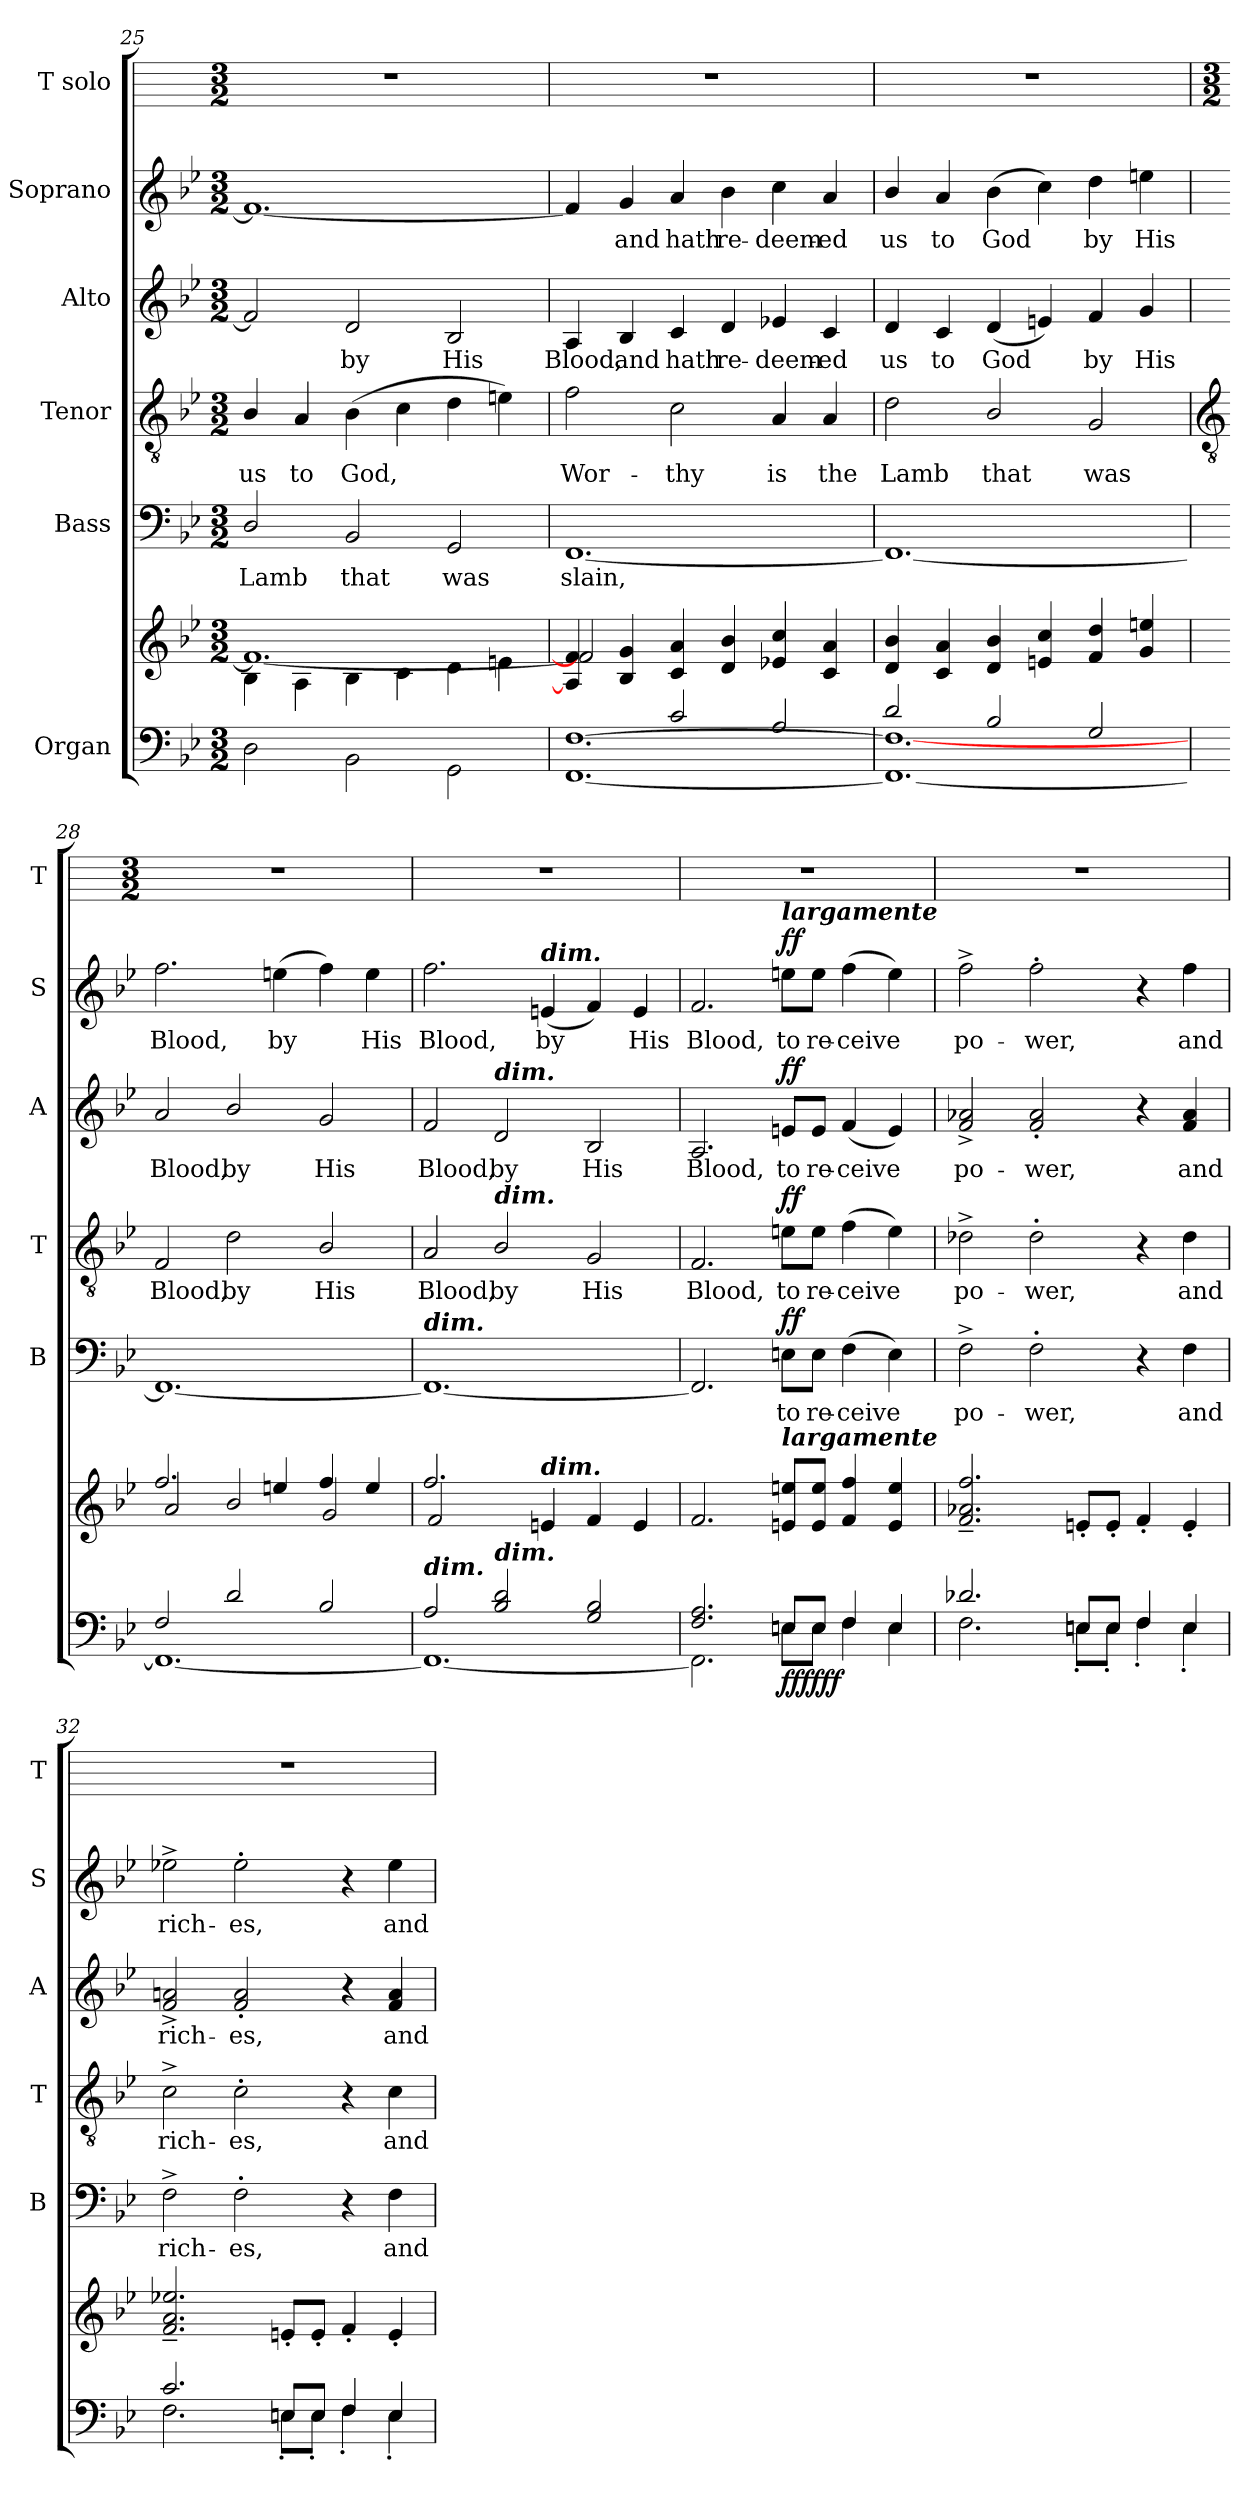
**kern	**kern	**dynam	**kern	**text	**dynam	**kern	**text	**dynam	**kern	**text	**dynam	**kern	**text	**dynam	**kern
*part6	*part6	*part6	*part5	*part5	*part5	*part4	*part4	*part4	*part3	*part3	*part3	*part2	*part2	*part2	*part1
*staff7	*staff6	*staff6/7	*staff5	*staff5	*staff5	*staff4	*staff4	*staff4	*staff3	*staff3	*staff3	*staff2	*staff2	*staff2	*staff1
*I"Organ	*	*	*I"Bass	*	*	*I"Tenor	*	*	*I"Alto	*	*	*I"Soprano	*	*	*I"T solo
*	*	*	*I'B	*	*	*I'T	*	*	*I'A	*	*	*I'S	*	*	*I'T
*clefF4	*clefG2	*	*clefF4	*	*	*clefGv2	*	*	*clefG2	*	*	*clefG2	*	*	*
*k[b-e-]	*k[b-e-]	*	*k[b-e-]	*	*	*k[b-e-]	*	*	*k[b-e-]	*	*	*k[b-e-]	*	*	*
*B-:	*B-:	*	*B-:	*	*	*B-:	*	*	*B-:	*	*	*B-:	*	*	*
*M3/2	*M3/2	*	*M3/2	*	*	*M3/2	*	*	*M3/2	*	*	*M3/2	*	*	*M3/2
=25	=25	=25	=25	=25	=25	=25	=25	=25	=25	=25	=25	=25	=25	=25	=25
*	*^	*	*	*	*	*	*	*	*	*	*	*	*	*	*
*	*	*^	*	*	*	*	*	*	*	*	*	*	*	*	*	*
!	!	!	!	!	!	!LO:LY:b	!	!	!LO:LY:b	!	!	!	!	!	!	!	!
2D\	1.ryy	1.f/_	4B-\	.	2D/	Lamb	.	4B-/	us	.	2f]	.	.	1.f_	.	.	1.r
!	!	!	!	!	!	!	!	!	!LO:LY:b	!	!	!	!	!	!	!	!
.	.	.	4A\	.	.	.	.	4A	to	.	.	.	.	.	.	.	.
!	!	!	!	!	!	!LO:LY:b	!	!	!LO:LY:b	!	!	!LO:LY:b	!	!	!	!	!
2BB-\	.	.	4B-\	.	2BB-	that	.	(>4B-	God,	.	2d	by	.	.	.	.	.
.	.	.	4c\	.	.	.	.	4c	.	.	.	.	.	.	.	.	.
!	!	!	!	!	!	!LO:LY:b	!	!	!	!	!	!LO:LY:b	!	!	!	!	!
2GG\	.	.	4d\	.	2GG	was	.	4d	.	.	2B-	His	.	.	.	.	.
.	.	.	4en\	.	.	.	.	4en)	.	.	.	.	.	.	.	.	.
=26	=26	=26	=26	=26	=26	=26	=26	=26	=26	=26	=26	=26	=26	=26	=26	=26	=26
*^	*	*	*	*	*	*	*	*	*	*	*	*	*	*	*	*	*
!	!	!	!	!	!	!	!LO:LY:b	!	!	!LO:LY:b	!	!	!LO:LY:b	!	!	!	!	!
*	*	*	*v	*v	*	*	*	*	*	*	*	*	*	*	*	*	*	*
2ryy	[1.FF\ [1.F\	4A/] 4f/]	2f/]	.	[1.FF	slain,	.	2f	Wor-	.	4A	Blood,	.	4f]	.	.	1.r
!	!	!	!	!	!	!	!	!	!	!	!	!LO:LY:b	!	!	!LO:LY:b	!	!
.	.	4B-/ 4g/	.	.	.	.	.	.	.	.	4B-	and	.	4g	and	.	.
!	!	!	!	!	!	!	!	!	!LO:LY:b	!	!	!LO:LY:b	!	!	!LO:LY:b	!	!
2c/	.	4c/ 4a/	1ryy	.	.	.	.	2c	-thy	.	4c	hath	.	4a	hath	.	.
!	!	!	!	!	!	!	!	!	!	!	!	!LO:LY:b	!	!	!LO:LY:b	!	!
.	.	4d/ 4b-/	.	.	.	.	.	.	.	.	4d	re-	.	4b-	re-	.	.
!	!	!	!	!	!	!	!	!	!LO:LY:b	!	!	!LO:LY:b	!	!	!LO:LY:b	!	!
2A/	.	4e-X/ 4cc/	.	.	.	.	.	4A	is	.	4e-X	-deem-	.	4cc	-deem-	.	.
!	!	!	!	!	!	!	!	!	!LO:LY:b	!	!	!LO:LY:b	!	!	!LO:LY:b	!	!
.	.	4c/ 4a/	.	.	.	.	.	4A	the	.	4c	-ed	.	4a	-ed	.	.
=27	=27	=27	=27	=27	=27	=27	=27	=27	=27	=27	=27	=27	=27	=27	=27	=27	=27
!	!	!	!	!	!	!	!	!	!LO:LY:b	!	!	!LO:LY:b	!	!	!LO:LY:b	!	!
2d/	1.FF\_ 1.F\_	4d/ 4b-/	1.ryy	.	1.FF_	.	.	2d	Lamb	.	4d/	us	.	4b-/	us	.	1.r
!	!	!	!	!	!	!	!	!	!	!	!	!LO:LY:b	!	!	!LO:LY:b	!	!
.	.	4c/ 4a/	.	.	.	.	.	.	.	.	4c	to	.	4a	to	.	.
!	!	!	!	!	!	!	!	!	!LO:LY:b	!	!	!LO:LY:b	!	!	!LO:LY:b	!	!
2B-/	.	4d/ 4b-/	.	.	.	.	.	2B-/	that	.	(<4d	God	.	(>4b-	God	.	.
.	.	4en/ 4cc/	.	.	.	.	.	.	.	.	4en)	.	.	4cc)	.	.	.
!	!	!	!	!	!	!	!	!	!LO:LY:b	!	!	!LO:LY:b	!	!	!LO:LY:b	!	!
2G/	.	4f/ 4dd/	.	.	.	.	.	2G	was	.	4f	by	.	4dd	by	.	.
!	!	!	!	!	!	!	!	!	!	!	!	!LO:LY:b	!	!	!LO:LY:b	!	!
.	.	4g/ 4een/	.	.	.	.	.	.	.	.	4g	His	.	4een	His	.	.
!!LO:LB:g=z
=28	=28	=28	=28	=28	=28	=28	=28	=28	=28	=28	=28	=28	=28	=28	=28	=28	=28
*	*	*	*	*	*	*	*	*clefGv2	*	*	*	*	*	*	*	*	*
*	*	*	*	*	*	*	*	*	*	*	*	*	*	*	*	*	*M3/2
!	!	!	!	!	!	!	!	!	!LO:LY:b	!	!	!LO:LY:b	!	!	!LO:LY:b	!	!
2F/	1.FF\_	2.ff/	2a/	.	1.FF_	.	.	2F	Blood,	.	2a	Blood,	.	2.ff	Blood,	.	1.r
!	!	!	!	!	!	!	!	!	!LO:LY:b	!	!	!LO:LY:b	!	!	!	!	!
2d/	.	.	2b-/	.	.	.	.	2d\	by	.	2b-/	by	.	.	.	.	.
!	!	!	!	!	!	!	!	!	!	!	!	!	!	!	!LO:LY:b	!	!
.	.	4een/	.	.	.	.	.	.	.	.	.	.	.	(>4een	by	.	.
!	!	!	!	!	!	!	!	!	!LO:LY:b	!	!	!LO:LY:b	!	!	!	!	!
2B-/	.	4ff/	2g/	.	.	.	.	2B-/	His	.	2g	His	.	4ff)	.	.	.
!	!	!	!	!	!	!	!	!	!	!	!	!	!	!	!LO:LY:b	!	!
.	.	4ee/	.	.	.	.	.	.	.	.	.	.	.	4ee	His	.	.
=29	=29	=29	=29	=29	=29	=29	=29	=29	=29	=29	=29	=29	=29	=29	=29	=29	=29
!	!	!	!	!	!LO:TX:a:Bi:t=dim.	!	!	!	!	!	!	!	!	!	!	!	!
!LO:TX:a:Bi:t=dim.	!	!	!	!	!	!	!	!	!	!	!	!	!	!	!	!	!
!	!	!	!	!	!	!	!	!	!LO:LY:b	!	!	!LO:LY:b	!	!	!LO:LY:b	!	!
2A/	1.FF\_	2.ff/	2f/	.	1.FF_	.	.	2A	Blood,	.	2f	Blood,	.	2.ff	Blood,	.	1.r
!	!	!	!	!	!	!	!	!	!	!	!LO:TX:a:Bi:t=dim.	!	!	!	!	!	!
!	!	!	!	!	!	!	!	!LO:TX:a:Bi:t=dim.	!	!	!	!	!	!	!	!	!
!LO:TX:a:Bi:t=dim.	!	!	!	!	!	!	!	!	!	!	!	!	!	!	!	!	!
!	!	!	!	!	!	!	!	!	!LO:LY:b	!	!	!LO:LY:b	!	!	!	!	!
2B-/ 2d/	.	.	1ryy	.	.	.	.	2B-/	by	.	2d	by	.	.	.	.	.
!	!	!	!	!	!	!	!	!	!	!	!	!	!	!LO:TX:a:Bi:t=dim.	!	!	!
!	!	!LO:TX:a:Bi:t=dim.	!	!	!	!	!	!	!	!	!	!	!	!	!	!	!
!	!	!	!	!	!	!	!	!	!	!	!	!	!	!	!LO:LY:b	!	!
.	.	4en/	.	.	.	.	.	.	.	.	.	.	.	(<4en	by	.	.
!	!	!	!	!	!	!	!	!	!LO:LY:b	!	!	!LO:LY:b	!	!	!	!	!
2G/ 2B-/	.	4f/	.	.	.	.	.	2G	His	.	2B-	His	.	4f)	.	.	.
!	!	!	!	!	!	!	!	!	!	!	!	!	!	!	!LO:LY:b	!	!
.	.	4e/	.	.	.	.	.	.	.	.	.	.	.	4e	His	.	.
=30	=30	=30	=30	=30	=30	=30	=30	=30	=30	=30	=30	=30	=30	=30	=30	=30	=30
!	!	!	!	!	!	!	!	!	!LO:LY:b	!	!	!LO:LY:b	!	!	!LO:LY:b	!	!
2.F/ 2.A/	2.FF\]	2.f/	1ryy	.	2.FF]	.	.	2.F	Blood,	.	2.A	Blood,	.	2.f	Blood,	.	1.r
!	!	!	!	!	!	!	!	!	!	!	!	!	!	!LO:TX:a:Bi:t=largamente	!	!	!
!	!	!LO:TX:a:Bi:t=largamente	!	!	!	!	!	!	!	!	!	!	!	!	!	!	!
!	!	!	!	!LO:DY:b=2	!	!LO:LY:b	!	!	!LO:LY:b	!	!	!LO:LY:b	!	!	!LO:LY:b	!	!
!	!	!	!	!LO:DY:n=1:b=2	!	!	!	!	!	!	!	!	!	!	!	!	!
!	!	!	!	!LO:DY:n=2:b	!	!	!LO:DY:b	!	!	!LO:DY:b	!	!	!LO:DY:b	!	!	!LO:DY:b	!
8En/L	8En\L	8en/ 8een/L	.	ff ff ff	8En\L	to	ff	8en\L	to	ff	8en/L	to	ff	8een\L	to	ff	.
!	!	!	!	!	!	!LO:LY:b	!	!	!LO:LY:b	!	!	!LO:LY:b	!	!	!LO:LY:b	!	!
8E/J	8E\J	8e/ 8ee/J	.	.	8E\J	re-	.	8e\J	re-	.	8e/J	re-	.	8ee\J	re-	.	.
!	!	!	!	!	!	!LO:LY:b	!	!	!LO:LY:b	!	!	!LO:LY:b	!	!	!LO:LY:b	!	!
4F/	4F\	4f/ 4ff/	4ryy	.	(>4F	-ceive	.	(>4f	-ceive	.	(<4f	-ceive	.	(>4ff	-ceive	.	.
4E/	4E\	4e/ 4ee/	4ryy	.	4E)	.	.	4e)	.	.	4e)	.	.	4ee)	.	.	.
=31	=31	=31	=31	=31	=31	=31	=31	=31	=31	=31	=31	=31	=31	=31	=31	=31	=31
!	!	!	!	!	!	!LO:LY:b	!	!	!LO:LY:b	!	!	!LO:LY:b	!	!	!LO:LY:b	!	!
2.d-X/	2.F\	2.f/~ 2.a-X/~ 2.ff/~	1ryy	.	2F^	po-	.	2d-X^	po-	.	2f^ 2a-X^	po-	.	2ff^	po-	.	1.r
!	!	!	!	!	!	!LO:LY:b	!	!	!LO:LY:b	!	!	!LO:LY:b	!	!	!LO:LY:b	!	!
.	.	.	.	.	2F'	-wer,	.	2d-'	-wer,	.	2f' 2a-'	-wer,	.	2ff'	-wer,	.	.
8En/L	8En'\L	8en'/L	.	.	.	.	.	.	.	.	.	.	.	.	.	.	.
8E/J	8E'\J	8e'/J	.	.	.	.	.	.	.	.	.	.	.	.	.	.	.
4F/	4F'\	4f'/	4ryy	.	4r	.	.	4r	.	.	4r	.	.	4r	.	.	.
!	!	!	!	!	!	!LO:LY:b	!	!	!LO:LY:b	!	!	!LO:LY:b	!	!	!LO:LY:b	!	!
4E/	4E'\	4e'/	4ryy	.	4F	and	.	4d-	and	.	4f 4a-	and	.	4ff	and	.	.
=32	=32	=32	=32	=32	=32	=32	=32	=32	=32	=32	=32	=32	=32	=32	=32	=32	=32
!	!	!	!	!	!	!LO:LY:b	!	!	!LO:LY:b	!	!	!LO:LY:b	!	!	!LO:LY:b	!	!
2.c/	2.F\	2.f/~ 2.a/~ 2.ee-X/~	1ryy	.	2F^	rich-	.	2c^	rich-	.	2f^ 2an^	rich-	.	2ee-X^	rich-	.	1.r
!	!	!	!	!	!	!LO:LY:b	!	!	!LO:LY:b	!	!	!LO:LY:b	!	!	!LO:LY:b	!	!
.	.	.	.	.	2F'	-es,	.	2c'	-es,	.	2f' 2a'	-es,	.	2ee-'	-es,	.	.
8En/L	8En'\L	8en'/L	.	.	.	.	.	.	.	.	.	.	.	.	.	.	.
8E/J	8E'\J	8e'/J	.	.	.	.	.	.	.	.	.	.	.	.	.	.	.
4F/	4F'\	4f'/	4ryy	.	4r	.	.	4r	.	.	4r	.	.	4r	.	.	.
!	!	!	!	!	!	!LO:LY:b	!	!	!LO:LY:b	!	!	!LO:LY:b	!	!	!LO:LY:b	!	!
4E/	4E'\	4e'/	4ryy	.	4F	and	.	4c	and	.	4f 4a	and	.	4ee-	and	.	.
*v	*v	*	*	*	*	*	*	*	*	*	*	*	*	*	*	*	*
*	*v	*v	*	*	*	*	*	*	*	*	*	*	*	*	*	*
=	=	=	=	=	=	=	=	=	=	=	=	=	=	=	=
*-	*-	*-	*-	*-	*-	*-	*-	*-	*-	*-	*-	*-	*-	*-	*-
